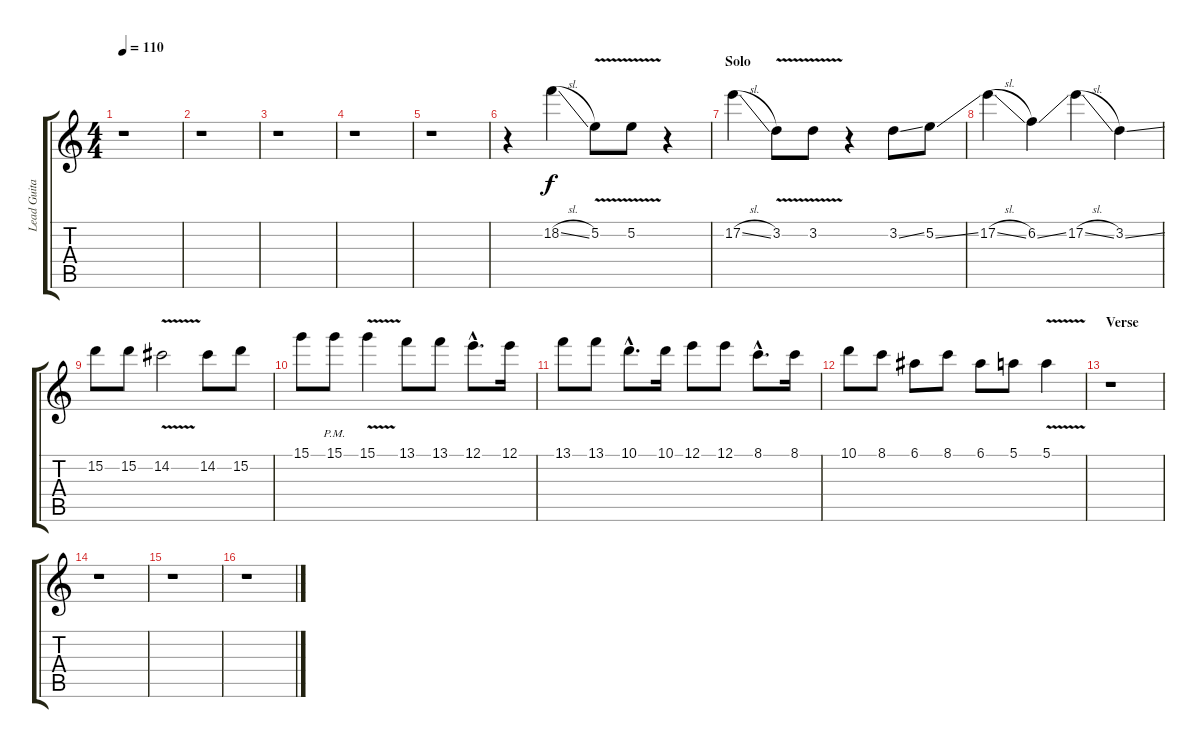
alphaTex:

\track ("Lead Guitar" "Lead Guita") {instrument overdrivenguitar}
\staff {score tabs}
\tuning (E4 B3 G3 D3 A2 D2) {hide}
\ts (4 4)
\tempo 110
\clef g2
\ks c
r.1{dy f} |
r.1 |
r.1 |
r.1 |
r.1 |
r.4 18.2{sl}.4 5.2{v}.8 5.2{v}.8 r.4 |
\section ("" "Solo")
17.2{sl}.4 3.2{v}.8 3.2{v}.8 r.4 3.2{ss}.8 5.2{ss}.8 |
17.2{sl}.4 6.2{ss}.4 17.2{sl}.4 3.2{ss}.4 |
15.2.8 15.2.8 14.2{v}.2 14.2.8 15.2.8 |
15.1.8 15.1{pm}.8 15.1{v}.4 13.1.8 13.1.8 12.1{hac}.8{d} 12.1.16 |
13.1.8 13.1.8 10.1{hac}.8{d} 10.1.16 12.1.8 12.1.8 8.1{hac}.8{d} 8.1.16 |
10.1.8 8.1.8 6.1.8 8.1.8 6.1.8 5.1.8 5.1{v}.4 |
\section ("" "Verse")
r.1 |
r.1 |
r.1 |
r.1
